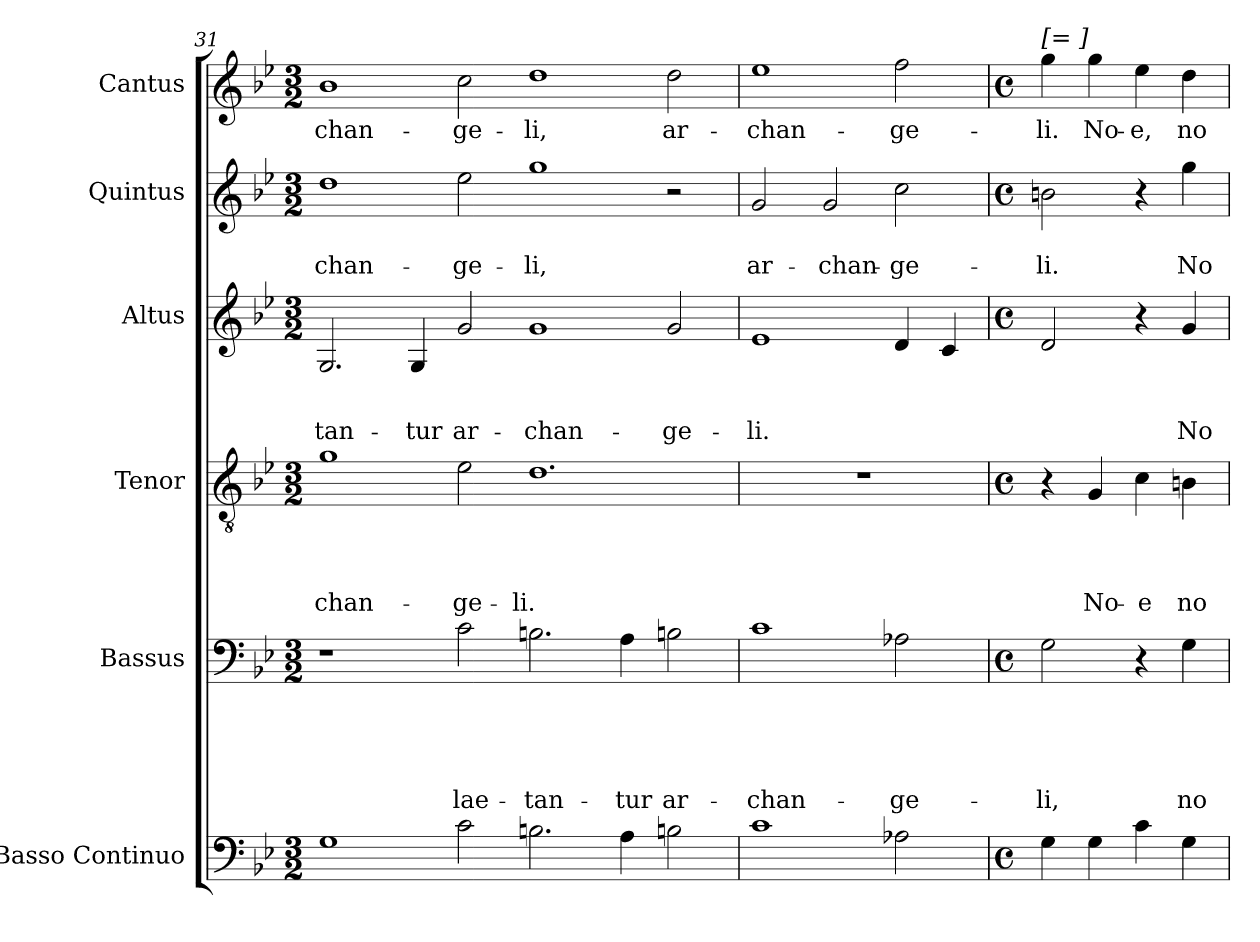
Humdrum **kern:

**kern	**kern	**text	**text	**text	**text	**text	**kern	**text	**text	**text	**text	**kern	**text	**text	**text	**kern	**text	**text	**kern	**text
*part6	*part5	*part5	*part5	*part5	*part5	*part5	*part4	*part4	*part4	*part4	*part4	*part3	*part3	*part3	*part3	*part2	*part2	*part2	*part1	*part1
*staff6	*staff5	*staff5	*staff5	*staff5	*staff5	*staff5	*staff4	*staff4	*staff4	*staff4	*staff4	*staff3	*staff3	*staff3	*staff3	*staff2	*staff2	*staff2	*staff1	*staff1
*I"Basso Continuo	*I"Bassus	*	*	*	*	*	*I"Tenor	*	*	*	*	*I"Altus	*	*	*	*I"Quintus	*	*	*I"Cantus	*
*clefF4	*clefF4	*	*	*	*	*	*clefGv2	*	*	*	*	*clefG2	*	*	*	*clefG2	*	*	*clefG2	*
*ITrd7c12	*	*	*	*	*	*	*	*	*	*	*	*	*	*	*	*	*	*	*	*
*k[b-e-]	*k[b-e-]	*	*	*	*	*	*k[b-e-]	*	*	*	*	*k[b-e-]	*	*	*	*k[b-e-]	*	*	*k[b-e-]	*
*B-:	*B-:	*	*	*	*	*	*B-:	*	*	*	*	*B-:	*	*	*	*B-:	*	*	*B-:	*
*M3/2	*M3/2	*	*	*	*	*	*M3/2	*	*	*	*	*M3/2	*	*	*	*M3/2	*	*	*M3/2	*
=31	=31	=31	=31	=31	=31	=31	=31	=31	=31	=31	=31	=31	=31	=31	=31	=31	=31	=31	=31	=31
!	!	!	!	!	!	!	!	!	!	!	!LO:LY:b	!	!	!	!LO:LY:b	!	!	!LO:LY:b	!	!LO:LY:b
1GG	1r	.	.	.	.	.	1g	.	.	.	-chan-	2.G/	.	.	-tan-	1dd	.	-chan-	1b-	-chan-
!	!	!	!	!	!	!	!	!	!	!	!	!	!	!	!LO:LY:b	!	!	!	!	!
.	.	.	.	.	.	.	.	.	.	.	.	4G/	.	.	-tur	.	.	.	.	.
!	!	!	!	!	!	!LO:LY:b	!	!	!	!	!LO:LY:b	!	!	!	!LO:LY:b	!	!	!LO:LY:b	!	!LO:LY:b
2C\	2c\	.	.	.	.	lae-	2e-\	.	.	.	-ge-	2g/	.	.	ar-	2ee-\	.	-ge-	2cc\	-ge-
!	!	!	!	!	!	!LO:LY:b	!	!	!	!	!LO:LY:b	!	!	!	!LO:LY:b	!	!	!LO:LY:b	!	!LO:LY:b
2.BBn\	2.Bn\	.	.	.	.	-tan-	1.d	.	.	.	-li.	1g	.	.	-chan-	1gg	.	-li,	1dd	-li,
!	!	!	!	!	!	!LO:LY:b	!	!	!	!	!	!	!	!	!	!	!	!	!	!
4AA\	4A\	.	.	.	.	-tur	.	.	.	.	.	.	.	.	.	.	.	.	.	.
!	!	!	!	!	!	!LO:LY:b	!	!	!	!	!	!	!	!	!LO:LY:b	!	!	!	!	!LO:LY:b
2BBn\	2Bn\	.	.	.	.	ar-	.	.	.	.	.	2g/	.	.	-ge-	2r	.	.	2dd\	ar-
!!LO:LB:g=z
=32	=32	=32	=32	=32	=32	=32	=32	=32	=32	=32	=32	=32	=32	=32	=32	=32	=32	=32	=32	=32
!	!	!	!	!	!	!LO:LY:b	!LO:N:vis=1	!	!	!	!	!	!	!	!LO:LY:b	!	!	!LO:LY:b	!	!LO:LY:b
1C	1c	.	.	.	.	-chan-	1.r	.	.	.	.	1e-	.	.	-li.	2g/	.	ar-	1ee-	-chan-
!	!	!	!	!	!	!	!	!	!	!	!	!	!	!	!	!	!	!LO:LY:b	!	!
.	.	.	.	.	.	.	.	.	.	.	.	.	.	.	.	2g/	.	-chan-	.	.
!	!	!	!	!	!	!LO:LY:b	!	!	!	!	!	!	!	!	!	!	!	!LO:LY:b	!	!LO:LY:b
2AA-X>\	2A-X\	.	.	.	.	-ge-	.	.	.	.	.	4d/	.	.	.	2cc\	.	-ge-	2ff\	-ge-
.	.	.	.	.	.	.	.	.	.	.	.	4c/	.	.	.	.	.	.	.	.
=33	=33	=33	=33	=33	=33	=33	=33	=33	=33	=33	=33	=33	=33	=33	=33	=33	=33	=33	=33	=33
*M4/4	*M4/4	*	*	*	*	*	*M4/4	*	*	*	*	*M4/4	*	*	*	*M4/4	*	*	*M4/4	*
*met(c)	*met(c)	*	*	*	*	*	*met(c)	*	*	*	*	*met(c)	*	*	*	*met(c)	*	*	*met(c)	*
!	!	!	!	!	!	!	!	!	!	!	!	!	!	!	!	!	!	!	!LO:TX:a:t=[= ]	!
!	!	!	!	!	!	!LO:LY:b	!	!	!	!	!	!	!	!	!	!	!	!LO:LY:b	!	!LO:LY:b
4GG\	2G\	.	.	.	.	-li,	4r	.	.	.	.	2d/	.	.	.	2bn\	.	-li.	4gg\	-li.
!	!	!	!	!	!	!	!	!	!	!	!LO:LY:b	!	!	!	!	!	!	!	!	!LO:LY:b
4GG\	.	.	.	.	.	.	4G/	.	.	.	No-	.	.	.	.	.	.	.	4gg\	No-
!	!	!	!	!	!	!	!	!	!	!	!LO:LY:b	!	!	!	!	!	!	!	!	!LO:LY:b
4C\	4r	.	.	.	.	.	4c\	.	.	.	-e	4r	.	.	.	4r	.	.	4ee-\	-e,
!	!	!	!	!	!	!LO:LY:b	!	!	!	!	!LO:LY:b	!	!	!	!LO:LY:b	!	!	!LO:LY:b	!	!LO:LY:b
4GG\	4G\	.	.	.	.	no-	4Bn\	.	.	.	no-	4g/	.	.	No-	4gg\	.	No-	4dd\	no-
=	=	=	=	=	=	=	=	=	=	=	=	=	=	=	=	=	=	=	=	=
*-	*-	*-	*-	*-	*-	*-	*-	*-	*-	*-	*-	*-	*-	*-	*-	*-	*-	*-	*-	*-
